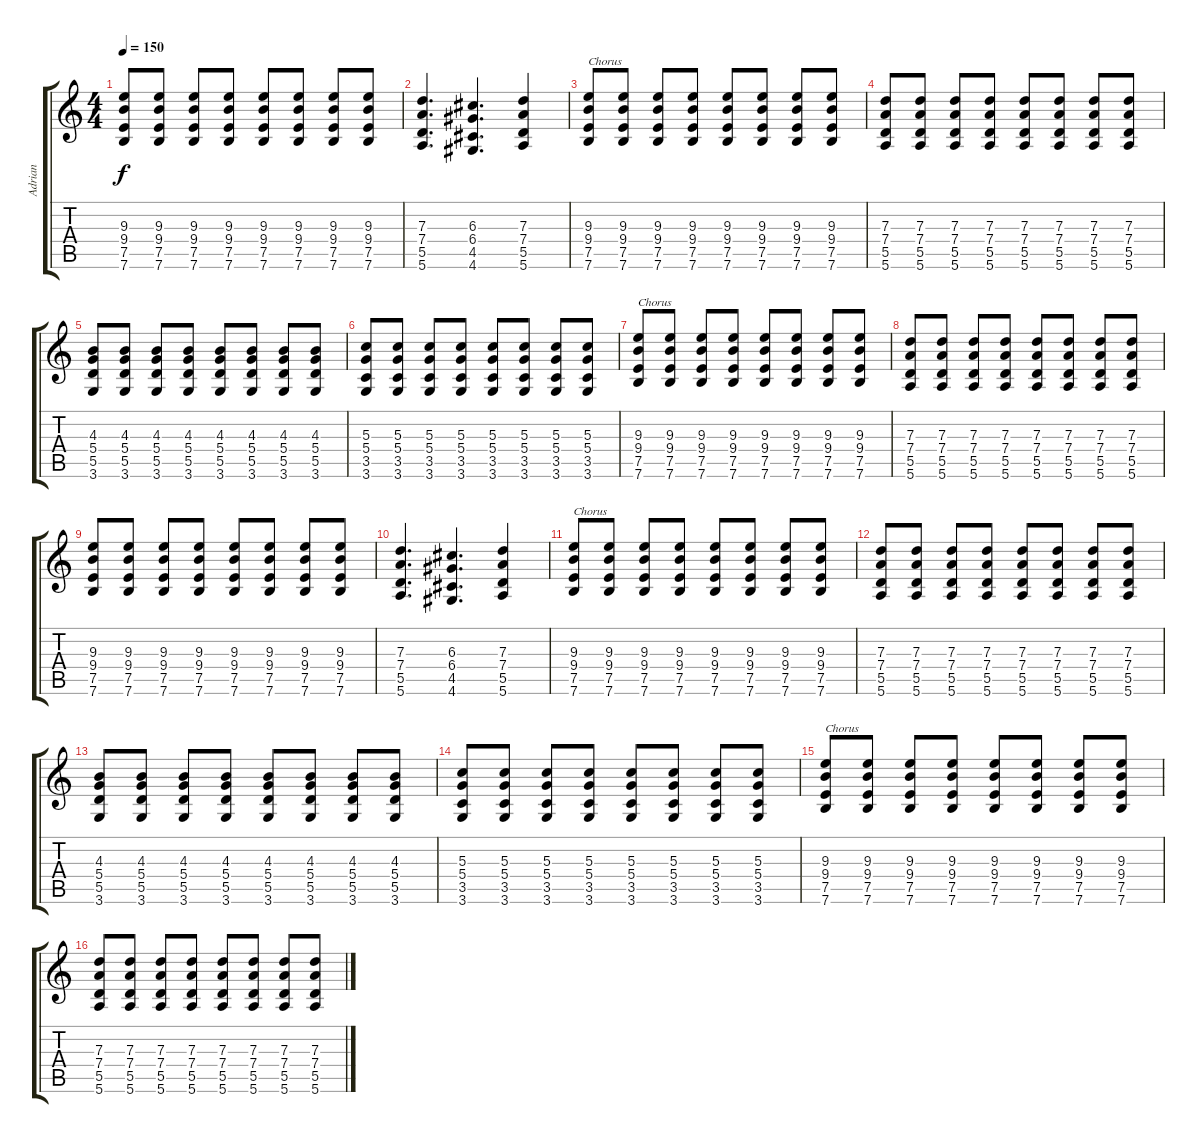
\track ("Adrian" "Adrian") {instrument distortionguitar}
\staff {score tabs}
\tuning (E4 B3 G3 D3 A2 E2) {hide}
\ts (4 4)
\tempo 150
\clef g2
\ks c
(9.3 9.4 7.5 7.6).8{dy f} (9.3 9.4 7.5 7.6).8 (9.3 9.4 7.5 7.6).8 (9.3 9.4 7.5 7.6).8 (9.3 9.4 7.5 7.6).8 (9.3 9.4 7.5 7.6).8 (9.3 9.4 7.5 7.6).8 (9.3 9.4 7.5 7.6).8 |
(7.3 7.4 5.5 5.6).4{d} (6.3 6.4 4.5 4.6).4{d} (7.3 7.4 5.5 5.6).4 |
(9.3 9.4 7.5 7.6).8{txt "Chorus"} (9.3 9.4 7.5 7.6).8 (9.3 9.4 7.5 7.6).8 (9.3 9.4 7.5 7.6).8 (9.3 9.4 7.5 7.6).8 (9.3 9.4 7.5 7.6).8 (9.3 9.4 7.5 7.6).8 (9.3 9.4 7.5 7.6).8 |
(7.3 7.4 5.5 5.6).8 (7.3 7.4 5.5 5.6).8 (7.3 7.4 5.5 5.6).8 (7.3 7.4 5.5 5.6).8 (7.3 7.4 5.5 5.6).8 (7.3 7.4 5.5 5.6).8 (7.3 7.4 5.5 5.6).8 (7.3 7.4 5.5 5.6).8 |
(4.3 5.4 5.5 3.6).8 (4.3 5.4 5.5 3.6).8 (4.3 5.4 5.5 3.6).8 (4.3 5.4 5.5 3.6).8 (4.3 5.4 5.5 3.6).8 (4.3 5.4 5.5 3.6).8 (4.3 5.4 5.5 3.6).8 (4.3 5.4 5.5 3.6).8 |
(5.3 5.4 3.5 3.6).8 (5.3 5.4 3.5 3.6).8 (5.3 5.4 3.5 3.6).8 (5.3 5.4 3.5 3.6).8 (5.3 5.4 3.5 3.6).8 (5.3 5.4 3.5 3.6).8 (5.3 5.4 3.5 3.6).8 (5.3 5.4 3.5 3.6).8 |
(9.3 9.4 7.5 7.6).8{txt "Chorus"} (9.3 9.4 7.5 7.6).8 (9.3 9.4 7.5 7.6).8 (9.3 9.4 7.5 7.6).8 (9.3 9.4 7.5 7.6).8 (9.3 9.4 7.5 7.6).8 (9.3 9.4 7.5 7.6).8 (9.3 9.4 7.5 7.6).8 |
(7.3 7.4 5.5 5.6).8 (7.3 7.4 5.5 5.6).8 (7.3 7.4 5.5 5.6).8 (7.3 7.4 5.5 5.6).8 (7.3 7.4 5.5 5.6).8 (7.3 7.4 5.5 5.6).8 (7.3 7.4 5.5 5.6).8 (7.3 7.4 5.5 5.6).8 |
(9.3 9.4 7.5 7.6).8 (9.3 9.4 7.5 7.6).8 (9.3 9.4 7.5 7.6).8 (9.3 9.4 7.5 7.6).8 (9.3 9.4 7.5 7.6).8 (9.3 9.4 7.5 7.6).8 (9.3 9.4 7.5 7.6).8 (9.3 9.4 7.5 7.6).8 |
(7.3 7.4 5.5 5.6).4{d} (6.3 6.4 4.5 4.6).4{d} (7.3 7.4 5.5 5.6).4 |
(9.3 9.4 7.5 7.6).8{txt "Chorus"} (9.3 9.4 7.5 7.6).8 (9.3 9.4 7.5 7.6).8 (9.3 9.4 7.5 7.6).8 (9.3 9.4 7.5 7.6).8 (9.3 9.4 7.5 7.6).8 (9.3 9.4 7.5 7.6).8 (9.3 9.4 7.5 7.6).8 |
(7.3 7.4 5.5 5.6).8 (7.3 7.4 5.5 5.6).8 (7.3 7.4 5.5 5.6).8 (7.3 7.4 5.5 5.6).8 (7.3 7.4 5.5 5.6).8 (7.3 7.4 5.5 5.6).8 (7.3 7.4 5.5 5.6).8 (7.3 7.4 5.5 5.6).8 |
(4.3 5.4 5.5 3.6).8 (4.3 5.4 5.5 3.6).8 (4.3 5.4 5.5 3.6).8 (4.3 5.4 5.5 3.6).8 (4.3 5.4 5.5 3.6).8 (4.3 5.4 5.5 3.6).8 (4.3 5.4 5.5 3.6).8 (4.3 5.4 5.5 3.6).8 |
(5.3 5.4 3.5 3.6).8 (5.3 5.4 3.5 3.6).8 (5.3 5.4 3.5 3.6).8 (5.3 5.4 3.5 3.6).8 (5.3 5.4 3.5 3.6).8 (5.3 5.4 3.5 3.6).8 (5.3 5.4 3.5 3.6).8 (5.3 5.4 3.5 3.6).8 |
(9.3 9.4 7.5 7.6).8{txt "Chorus"} (9.3 9.4 7.5 7.6).8 (9.3 9.4 7.5 7.6).8 (9.3 9.4 7.5 7.6).8 (9.3 9.4 7.5 7.6).8 (9.3 9.4 7.5 7.6).8 (9.3 9.4 7.5 7.6).8 (9.3 9.4 7.5 7.6).8 |
(7.3 7.4 5.5 5.6).8 (7.3 7.4 5.5 5.6).8 (7.3 7.4 5.5 5.6).8 (7.3 7.4 5.5 5.6).8 (7.3 7.4 5.5 5.6).8 (7.3 7.4 5.5 5.6).8 (7.3 7.4 5.5 5.6).8 (7.3 7.4 5.5 5.6).8
